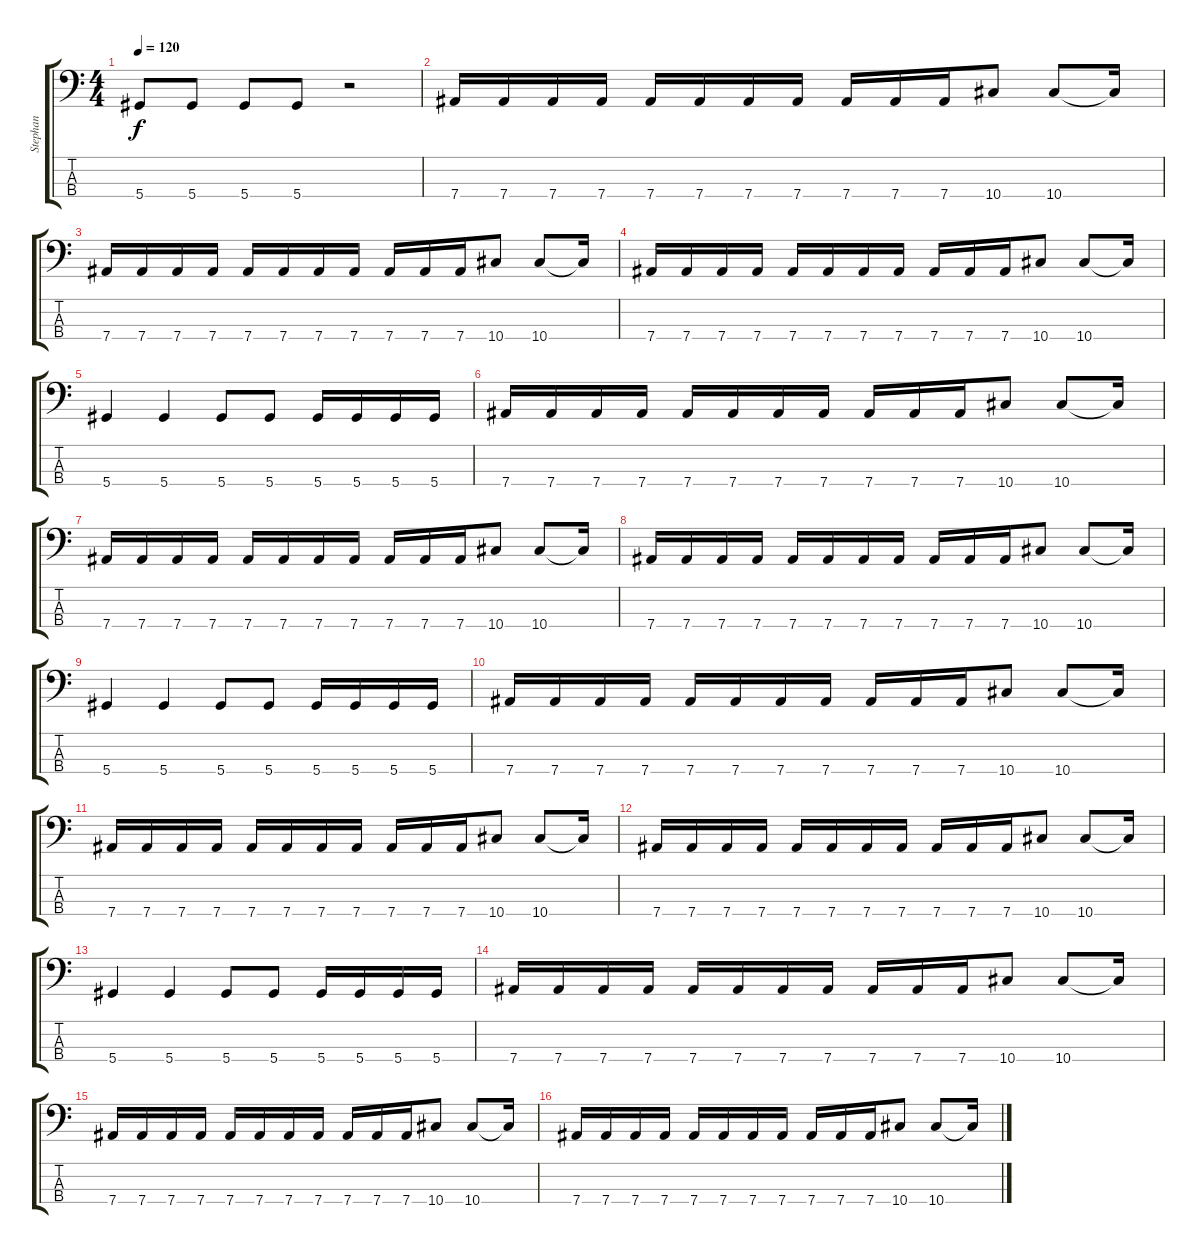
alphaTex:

\track ("Stephan" "Stephan") {instrument electricbassfinger}
\staff {score tabs}
\tuning (Gb2 Db2 Ab1 Eb1) {hide}
\ts (4 4)
\tempo 120
\clef f4
\ks c
5.4.8{dy f} 5.4.8 5.4.8 5.4.8 r.2 |
7.4.16 7.4.16 7.4.16 7.4.16 7.4.16 7.4.16 7.4.16 7.4.16 7.4.16 7.4.16 7.4.16 10.4.8 10.4.8 10.4{t}.16 |
7.4.16 7.4.16 7.4.16 7.4.16 7.4.16 7.4.16 7.4.16 7.4.16 7.4.16 7.4.16 7.4.16 10.4.8 10.4.8 10.4{t}.16 |
7.4.16 7.4.16 7.4.16 7.4.16 7.4.16 7.4.16 7.4.16 7.4.16 7.4.16 7.4.16 7.4.16 10.4.8 10.4.8 10.4{t}.16 |
5.4.4 5.4.4 5.4.8 5.4.8 5.4.16 5.4.16 5.4.16 5.4.16 |
7.4.16 7.4.16 7.4.16 7.4.16 7.4.16 7.4.16 7.4.16 7.4.16 7.4.16 7.4.16 7.4.16 10.4.8 10.4.8 10.4{t}.16 |
7.4.16 7.4.16 7.4.16 7.4.16 7.4.16 7.4.16 7.4.16 7.4.16 7.4.16 7.4.16 7.4.16 10.4.8 10.4.8 10.4{t}.16 |
7.4.16 7.4.16 7.4.16 7.4.16 7.4.16 7.4.16 7.4.16 7.4.16 7.4.16 7.4.16 7.4.16 10.4.8 10.4.8 10.4{t}.16 |
5.4.4 5.4.4 5.4.8 5.4.8 5.4.16 5.4.16 5.4.16 5.4.16 |
7.4.16 7.4.16 7.4.16 7.4.16 7.4.16 7.4.16 7.4.16 7.4.16 7.4.16 7.4.16 7.4.16 10.4.8 10.4.8 10.4{t}.16 |
7.4.16 7.4.16 7.4.16 7.4.16 7.4.16 7.4.16 7.4.16 7.4.16 7.4.16 7.4.16 7.4.16 10.4.8 10.4.8 10.4{t}.16 |
7.4.16 7.4.16 7.4.16 7.4.16 7.4.16 7.4.16 7.4.16 7.4.16 7.4.16 7.4.16 7.4.16 10.4.8 10.4.8 10.4{t}.16 |
5.4.4 5.4.4 5.4.8 5.4.8 5.4.16 5.4.16 5.4.16 5.4.16 |
7.4.16 7.4.16 7.4.16 7.4.16 7.4.16 7.4.16 7.4.16 7.4.16 7.4.16 7.4.16 7.4.16 10.4.8 10.4.8 10.4{t}.16 |
7.4.16 7.4.16 7.4.16 7.4.16 7.4.16 7.4.16 7.4.16 7.4.16 7.4.16 7.4.16 7.4.16 10.4.8 10.4.8 10.4{t}.16 |
7.4.16 7.4.16 7.4.16 7.4.16 7.4.16 7.4.16 7.4.16 7.4.16 7.4.16 7.4.16 7.4.16 10.4.8 10.4.8 10.4{t}.16
